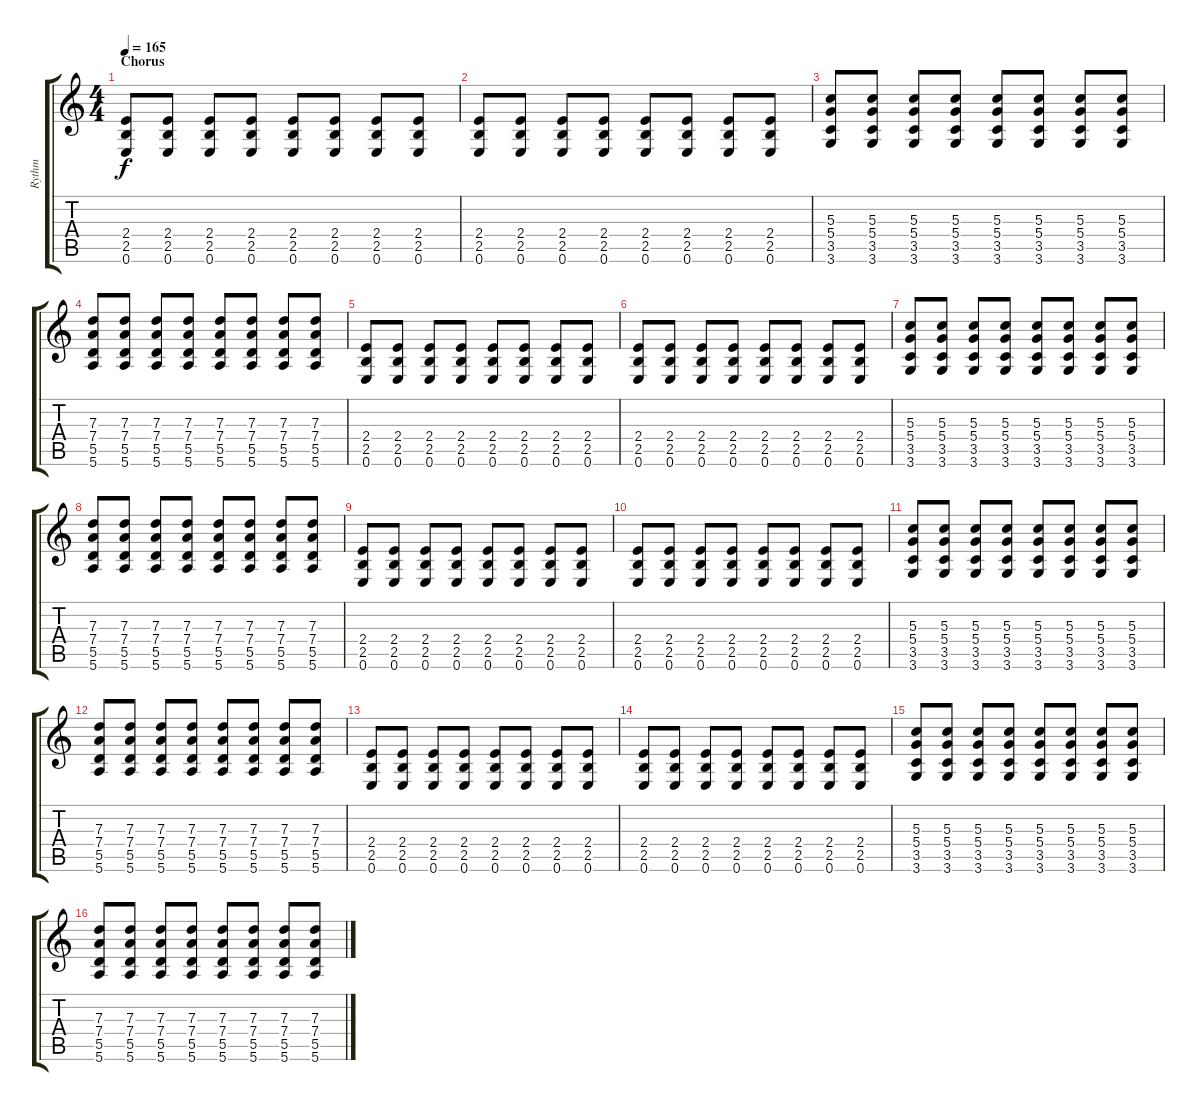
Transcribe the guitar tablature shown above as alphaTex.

\track ("Rythm" "Rythm") {instrument overdrivenguitar}
\staff {score tabs}
\tuning (E4 B3 G3 D3 A2 E2) {hide}
\ts (4 4)
\section ("" "Chorus")
\tempo 165
\clef g2
\ks c
(2.4 2.5 0.6).8{dy f} (2.4 2.5 0.6).8 (2.4 2.5 0.6).8 (2.4 2.5 0.6).8 (2.4 2.5 0.6).8 (2.4 2.5 0.6).8 (2.4 2.5 0.6).8 (2.4 2.5 0.6).8 |
(2.4 2.5 0.6).8 (2.4 2.5 0.6).8 (2.4 2.5 0.6).8 (2.4 2.5 0.6).8 (2.4 2.5 0.6).8 (2.4 2.5 0.6).8 (2.4 2.5 0.6).8 (2.4 2.5 0.6).8 |
(5.3 5.4 3.5 3.6).8 (5.3 5.4 3.5 3.6).8 (5.3 5.4 3.5 3.6).8 (5.3 5.4 3.5 3.6).8 (5.3 5.4 3.5 3.6).8 (5.3 5.4 3.5 3.6).8 (5.3 5.4 3.5 3.6).8 (5.3 5.4 3.5 3.6).8 |
(7.3 7.4 5.5 5.6).8 (7.3 7.4 5.5 5.6).8 (7.3 7.4 5.5 5.6).8 (7.3 7.4 5.5 5.6).8 (7.3 7.4 5.5 5.6).8 (7.3 7.4 5.5 5.6).8 (7.3 7.4 5.5 5.6).8 (7.3 7.4 5.5 5.6).8 |
(2.4 2.5 0.6).8 (2.4 2.5 0.6).8 (2.4 2.5 0.6).8 (2.4 2.5 0.6).8 (2.4 2.5 0.6).8 (2.4 2.5 0.6).8 (2.4 2.5 0.6).8 (2.4 2.5 0.6).8 |
(2.4 2.5 0.6).8 (2.4 2.5 0.6).8 (2.4 2.5 0.6).8 (2.4 2.5 0.6).8 (2.4 2.5 0.6).8 (2.4 2.5 0.6).8 (2.4 2.5 0.6).8 (2.4 2.5 0.6).8 |
(5.3 5.4 3.5 3.6).8 (5.3 5.4 3.5 3.6).8 (5.3 5.4 3.5 3.6).8 (5.3 5.4 3.5 3.6).8 (5.3 5.4 3.5 3.6).8 (5.3 5.4 3.5 3.6).8 (5.3 5.4 3.5 3.6).8 (5.3 5.4 3.5 3.6).8 |
(7.3 7.4 5.5 5.6).8 (7.3 7.4 5.5 5.6).8 (7.3 7.4 5.5 5.6).8 (7.3 7.4 5.5 5.6).8 (7.3 7.4 5.5 5.6).8 (7.3 7.4 5.5 5.6).8 (7.3 7.4 5.5 5.6).8 (7.3 7.4 5.5 5.6).8 |
(2.4 2.5 0.6).8 (2.4 2.5 0.6).8 (2.4 2.5 0.6).8 (2.4 2.5 0.6).8 (2.4 2.5 0.6).8 (2.4 2.5 0.6).8 (2.4 2.5 0.6).8 (2.4 2.5 0.6).8 |
(2.4 2.5 0.6).8 (2.4 2.5 0.6).8 (2.4 2.5 0.6).8 (2.4 2.5 0.6).8 (2.4 2.5 0.6).8 (2.4 2.5 0.6).8 (2.4 2.5 0.6).8 (2.4 2.5 0.6).8 |
(5.3 5.4 3.5 3.6).8 (5.3 5.4 3.5 3.6).8 (5.3 5.4 3.5 3.6).8 (5.3 5.4 3.5 3.6).8 (5.3 5.4 3.5 3.6).8 (5.3 5.4 3.5 3.6).8 (5.3 5.4 3.5 3.6).8 (5.3 5.4 3.5 3.6).8 |
(7.3 7.4 5.5 5.6).8 (7.3 7.4 5.5 5.6).8 (7.3 7.4 5.5 5.6).8 (7.3 7.4 5.5 5.6).8 (7.3 7.4 5.5 5.6).8 (7.3 7.4 5.5 5.6).8 (7.3 7.4 5.5 5.6).8 (7.3 7.4 5.5 5.6).8 |
(2.4 2.5 0.6).8 (2.4 2.5 0.6).8 (2.4 2.5 0.6).8 (2.4 2.5 0.6).8 (2.4 2.5 0.6).8 (2.4 2.5 0.6).8 (2.4 2.5 0.6).8 (2.4 2.5 0.6).8 |
(2.4 2.5 0.6).8 (2.4 2.5 0.6).8 (2.4 2.5 0.6).8 (2.4 2.5 0.6).8 (2.4 2.5 0.6).8 (2.4 2.5 0.6).8 (2.4 2.5 0.6).8 (2.4 2.5 0.6).8 |
(5.3 5.4 3.5 3.6).8 (5.3 5.4 3.5 3.6).8 (5.3 5.4 3.5 3.6).8 (5.3 5.4 3.5 3.6).8 (5.3 5.4 3.5 3.6).8 (5.3 5.4 3.5 3.6).8 (5.3 5.4 3.5 3.6).8 (5.3 5.4 3.5 3.6).8 |
(7.3 7.4 5.5 5.6).8 (7.3 7.4 5.5 5.6).8 (7.3 7.4 5.5 5.6).8 (7.3 7.4 5.5 5.6).8 (7.3 7.4 5.5 5.6).8 (7.3 7.4 5.5 5.6).8 (7.3 7.4 5.5 5.6).8 (7.3 7.4 5.5 5.6).8
